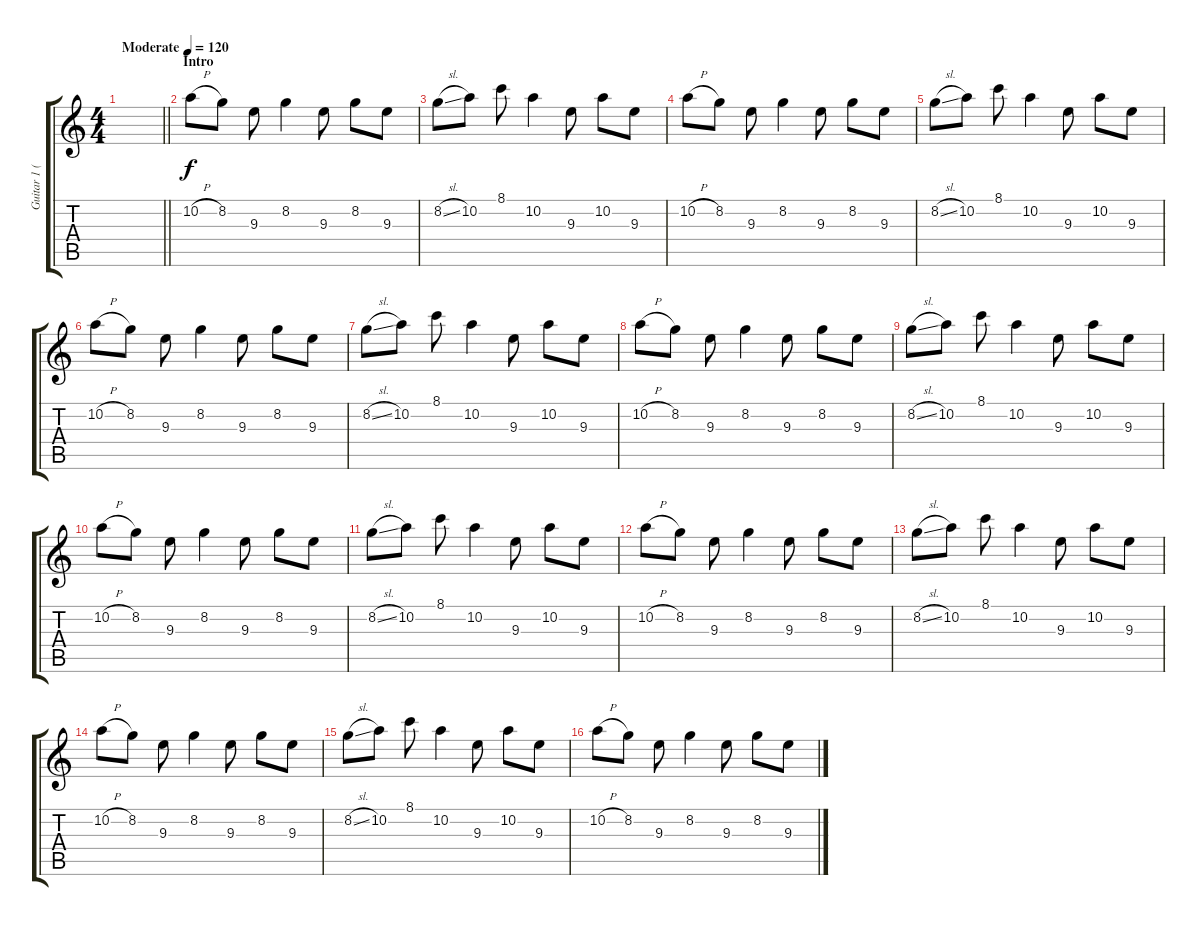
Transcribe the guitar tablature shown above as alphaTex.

\track ("Guitar 1 (Alex Kapranos)" "Guitar 1 (") {instrument electricguitarclean}
\staff {score tabs}
\tuning (E4 B3 G3 D3 A2 E2) {hide}
\ts (4 4)
\tempo (120 "Moderate")
\clef g2
\barLineRight lightlight
\ks c
|
\section ("" "Intro")
10.2{h}.8{instrument electricguitarjazz} 8.2.8 9.3.8 8.2.4 9.3.8 8.2.8 9.3.8 |
8.2{sl}.8 10.2.8 8.1.8 10.2.4 9.3.8 10.2.8 9.3.8 |
10.2{h}.8 8.2.8 9.3.8 8.2.4 9.3.8 8.2.8 9.3.8 |
8.2{sl}.8 10.2.8 8.1.8 10.2.4 9.3.8 10.2.8 9.3.8 |
10.2{h}.8 8.2.8 9.3.8 8.2.4 9.3.8 8.2.8 9.3.8 |
8.2{sl}.8 10.2.8 8.1.8 10.2.4 9.3.8 10.2.8 9.3.8 |
10.2{h}.8 8.2.8 9.3.8 8.2.4 9.3.8 8.2.8 9.3.8 |
8.2{sl}.8 10.2.8 8.1.8 10.2.4 9.3.8 10.2.8 9.3.8 |
10.2{h}.8 8.2.8 9.3.8 8.2.4 9.3.8 8.2.8 9.3.8 |
8.2{sl}.8 10.2.8 8.1.8 10.2.4 9.3.8 10.2.8 9.3.8 |
10.2{h}.8 8.2.8 9.3.8 8.2.4 9.3.8 8.2.8 9.3.8 |
8.2{sl}.8 10.2.8 8.1.8 10.2.4 9.3.8 10.2.8 9.3.8 |
10.2{h}.8 8.2.8 9.3.8 8.2.4 9.3.8 8.2.8 9.3.8 |
8.2{sl}.8 10.2.8 8.1.8 10.2.4 9.3.8 10.2.8 9.3.8 |
10.2{h}.8 8.2.8 9.3.8 8.2.4 9.3.8 8.2.8 9.3.8
